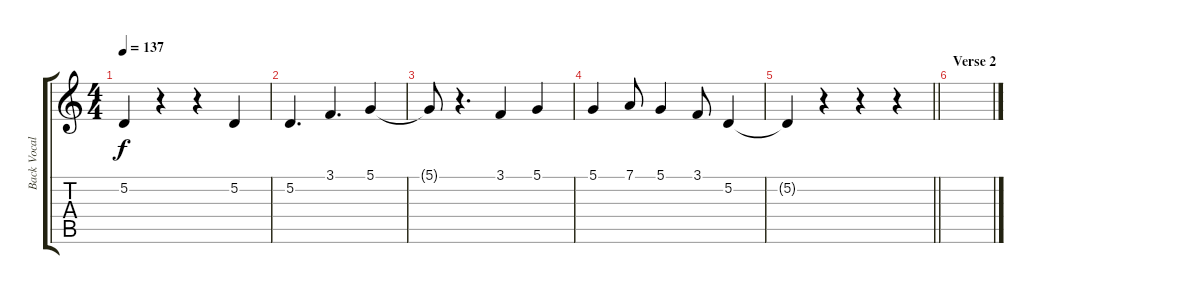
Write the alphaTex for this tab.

\track ("Back Vocals" "Back Vocal") {instrument tenorsax}
\staff {score tabs}
\tuning (D4 A3 F3 C3 G2 D2) {hide}
\ts (4 4)
\tempo 137
\clef g2
\ks c
5.2{t}.4{dy f} r.4 r.4 5.2.4 |
5.2.4{d} 3.1.4{d} 5.1.4 |
5.1{t}.8 r.4{d} 3.1.4 5.1.4 |
5.1.4 7.1.8 5.1.4 3.1.8 5.2.4 |
\barLineRight lightlight
5.2{t}.4 r.4 r.4 r.4 |
\section ("" "Verse 2")
